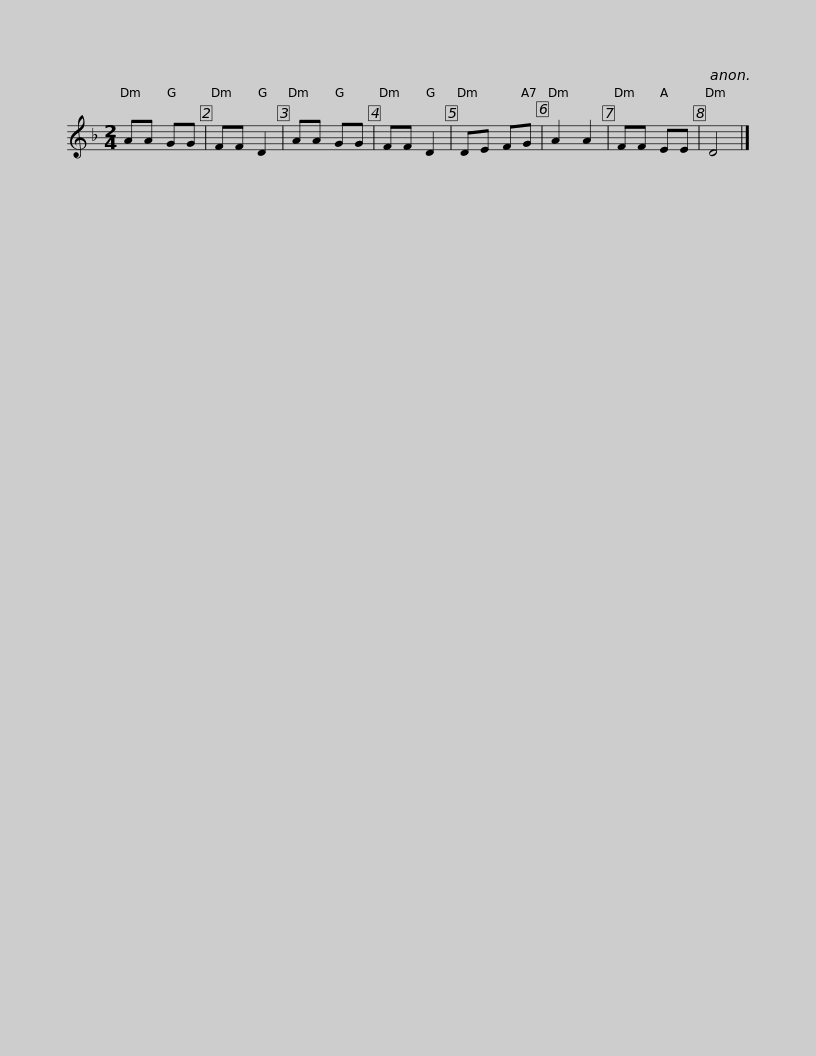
X:1
L:1/8
M:2/4
I:linebreak $
K:Dmin
V:1 treble
V:1
 AA GG | FF D2 | AA GG | FF D2 | DE FG | %5
 A2 A2 | FF EE | D4 |] %8
